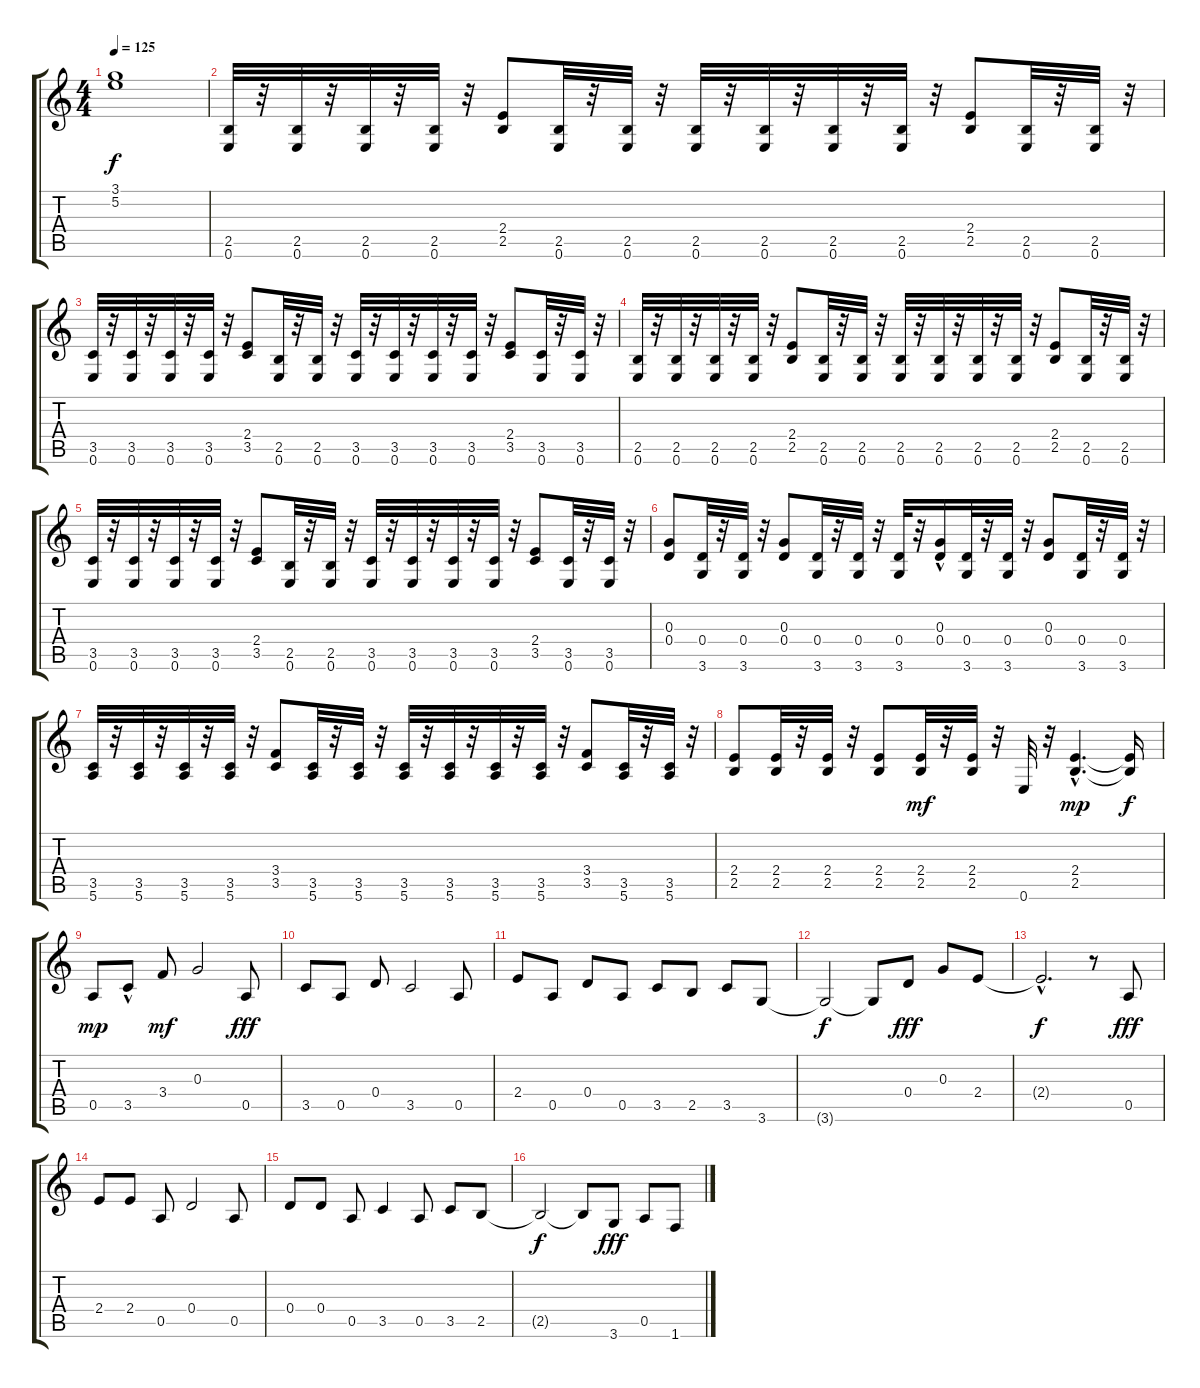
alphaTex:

\track "" {instrument distortionguitar}
\staff {score tabs}
\tuning (E4 B3 G3 D3 A2 E2) {hide}
\ts (4 4)
\tempo 125
\clef g2
\ks c
(3.1{t} 5.2{t}).1{dy f} |
(2.5 0.6).32 r.32 (2.5 0.6).32 r.32 (2.5 0.6).32 r.32 (2.5 0.6).32 r.32 (2.4 2.5).8 (2.5 0.6).32 r.32 (2.5 0.6).32 r.32 (2.5 0.6).32 r.32 (2.5 0.6).32 r.32 (2.5 0.6).32 r.32 (2.5 0.6).32 r.32 (2.4 2.5).8 (2.5 0.6).32 r.32 (2.5 0.6).32 r.32 |
(3.5 0.6).32 r.32 (3.5 0.6).32 r.32 (3.5 0.6).32 r.32 (3.5 0.6).32 r.32 (2.4 3.5).8 (2.5 0.6).32 r.32 (2.5 0.6).32 r.32 (3.5 0.6).32 r.32 (3.5 0.6).32 r.32 (3.5 0.6).32 r.32 (3.5 0.6).32 r.32 (2.4 3.5).8 (3.5 0.6).32 r.32 (3.5 0.6).32 r.32 |
(2.5 0.6).32 r.32 (2.5 0.6).32 r.32 (2.5 0.6).32 r.32 (2.5 0.6).32 r.32 (2.4 2.5).8 (2.5 0.6).32 r.32 (2.5 0.6).32 r.32 (2.5 0.6).32 r.32 (2.5 0.6).32 r.32 (2.5 0.6).32 r.32 (2.5 0.6).32 r.32 (2.4 2.5).8 (2.5 0.6).32 r.32 (2.5 0.6).32 r.32 |
(3.5 0.6).32 r.32 (3.5 0.6).32 r.32 (3.5 0.6).32 r.32 (3.5 0.6).32 r.32 (2.4 3.5).8 (2.5 0.6).32 r.32 (2.5 0.6).32 r.32 (3.5 0.6).32 r.32 (3.5 0.6).32 r.32 (3.5 0.6).32 r.32 (3.5 0.6).32 r.32 (2.4 3.5).8 (3.5 0.6).32 r.32 (3.5 0.6).32 r.32 |
(0.3 0.4).8 (0.4 3.6).32 r.32 (0.4 3.6).32 r.32 (0.3 0.4).8 (0.4 3.6).32 r.32 (0.4 3.6).32 r.32 (0.4 3.6).32 r.32 (0.3{hac} 0.4).16 (0.4 3.6).32 r.32 (0.4 3.6).32 r.32 (0.3 0.4).8 (0.4 3.6).32 r.32 (0.4 3.6).32 r.32 |
(3.5 5.6).32 r.32 (3.5 5.6).32 r.32 (3.5 5.6).32 r.32 (3.5 5.6).32 r.32 (3.4 3.5).8 (3.5 5.6).32 r.32 (3.5 5.6).32 r.32 (3.5 5.6).32 r.32 (3.5 5.6).32 r.32 (3.5 5.6).32 r.32 (3.5 5.6).32 r.32 (3.4 3.5).8 (3.5 5.6).32 r.32 (3.5 5.6).32 r.32 |
(2.4 2.5).8 (2.4 2.5).32 r.32 (2.4 2.5).32 r.32 (2.4 2.5).8 (2.4 2.5).32{dy mf} r.32 (2.4 2.5).32 r.32 0.6.32 r.32 (2.4{hac} 2.5{hac}).4{d dy mp} (2.4{t} 2.5{t}).16{dy f} |
0.5.8{dy mp} 3.5{hac}.8 3.4.8{dy mf} 0.3.2 0.5.8{dy fff} |
3.5.8 0.5.8 0.4.8 3.5.2 0.5.8 |
2.4.8 0.5.8 0.4.8 0.5.8 3.5.8 2.5.8 3.5.8 3.6.8 |
3.6{t}.2{dy f} 3.6{t}.8 0.4.8{dy fff} 0.3.8 2.4.8 |
2.4{hac t}.2{d dy f} r.8 0.5.8{dy fff} |
2.4.8 2.4.8 0.5.8 0.4.2 0.5.8 |
0.4.8 0.4.8 0.5.8 3.5.4 0.5.8 3.5.8 2.5.8 |
2.5{t}.2{dy f} 2.5{t}.8 3.6.8{dy fff} 0.5.8 1.6.8
